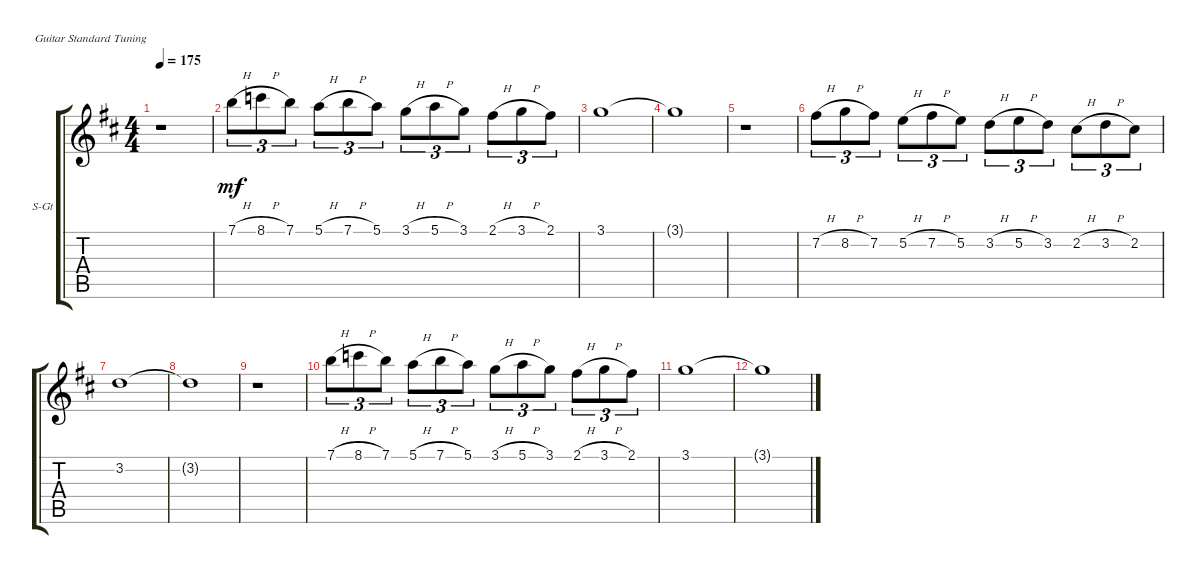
\defaultSystemsLayout 4
\bracketExtendMode groupsimilarinstruments
\firstSystemTrackNameOrientation horizontal
\otherSystemsTrackNameOrientation horizontal
\track ("Solo Guitar L" "S-Gt") {instrument acousticguitarsteel}
\staff {score tabs}
\tuning (E4 B3 G3 D3 A2 E2)
\ts (4 4)
\tempo 175
\clef g2
\ks d
r.1{dy mf} |
7.1{h}.8{tu (3 2)} 8.1{h}.8{tu (3 2)} 7.1.8{tu (3 2)} 5.1{h}.8{tu (3 2)} 7.1{h}.8{tu (3 2)} 5.1.8{tu (3 2)} 3.1{h}.8{tu (3 2)} 5.1{h}.8{tu (3 2)} 3.1.8{tu (3 2)} 2.1{h}.8{tu (3 2)} 3.1{h}.8{tu (3 2)} 2.1.8{tu (3 2)} |
3.1.1 |
3.1{t}.1 |
r.1 |
7.2{h}.8{tu (3 2)} 8.2{h}.8{tu (3 2)} 7.2.8{tu (3 2)} 5.2{h}.8{tu (3 2)} 7.2{h}.8{tu (3 2)} 5.2.8{tu (3 2)} 3.2{h}.8{tu (3 2)} 5.2{h}.8{tu (3 2)} 3.2.8{tu (3 2)} 2.2{h}.8{tu (3 2)} 3.2{h}.8{tu (3 2)} 2.2.8{tu (3 2)} |
3.2.1 |
3.2{t}.1 |
r.1 |
7.1{h}.8{tu (3 2)} 8.1{h}.8{tu (3 2)} 7.1.8{tu (3 2)} 5.1{h}.8{tu (3 2)} 7.1{h}.8{tu (3 2)} 5.1.8{tu (3 2)} 3.1{h}.8{tu (3 2)} 5.1{h}.8{tu (3 2)} 3.1.8{tu (3 2)} 2.1{h}.8{tu (3 2)} 3.1{h}.8{tu (3 2)} 2.1.8{tu (3 2)} |
3.1.1 |
3.1{t}.1
